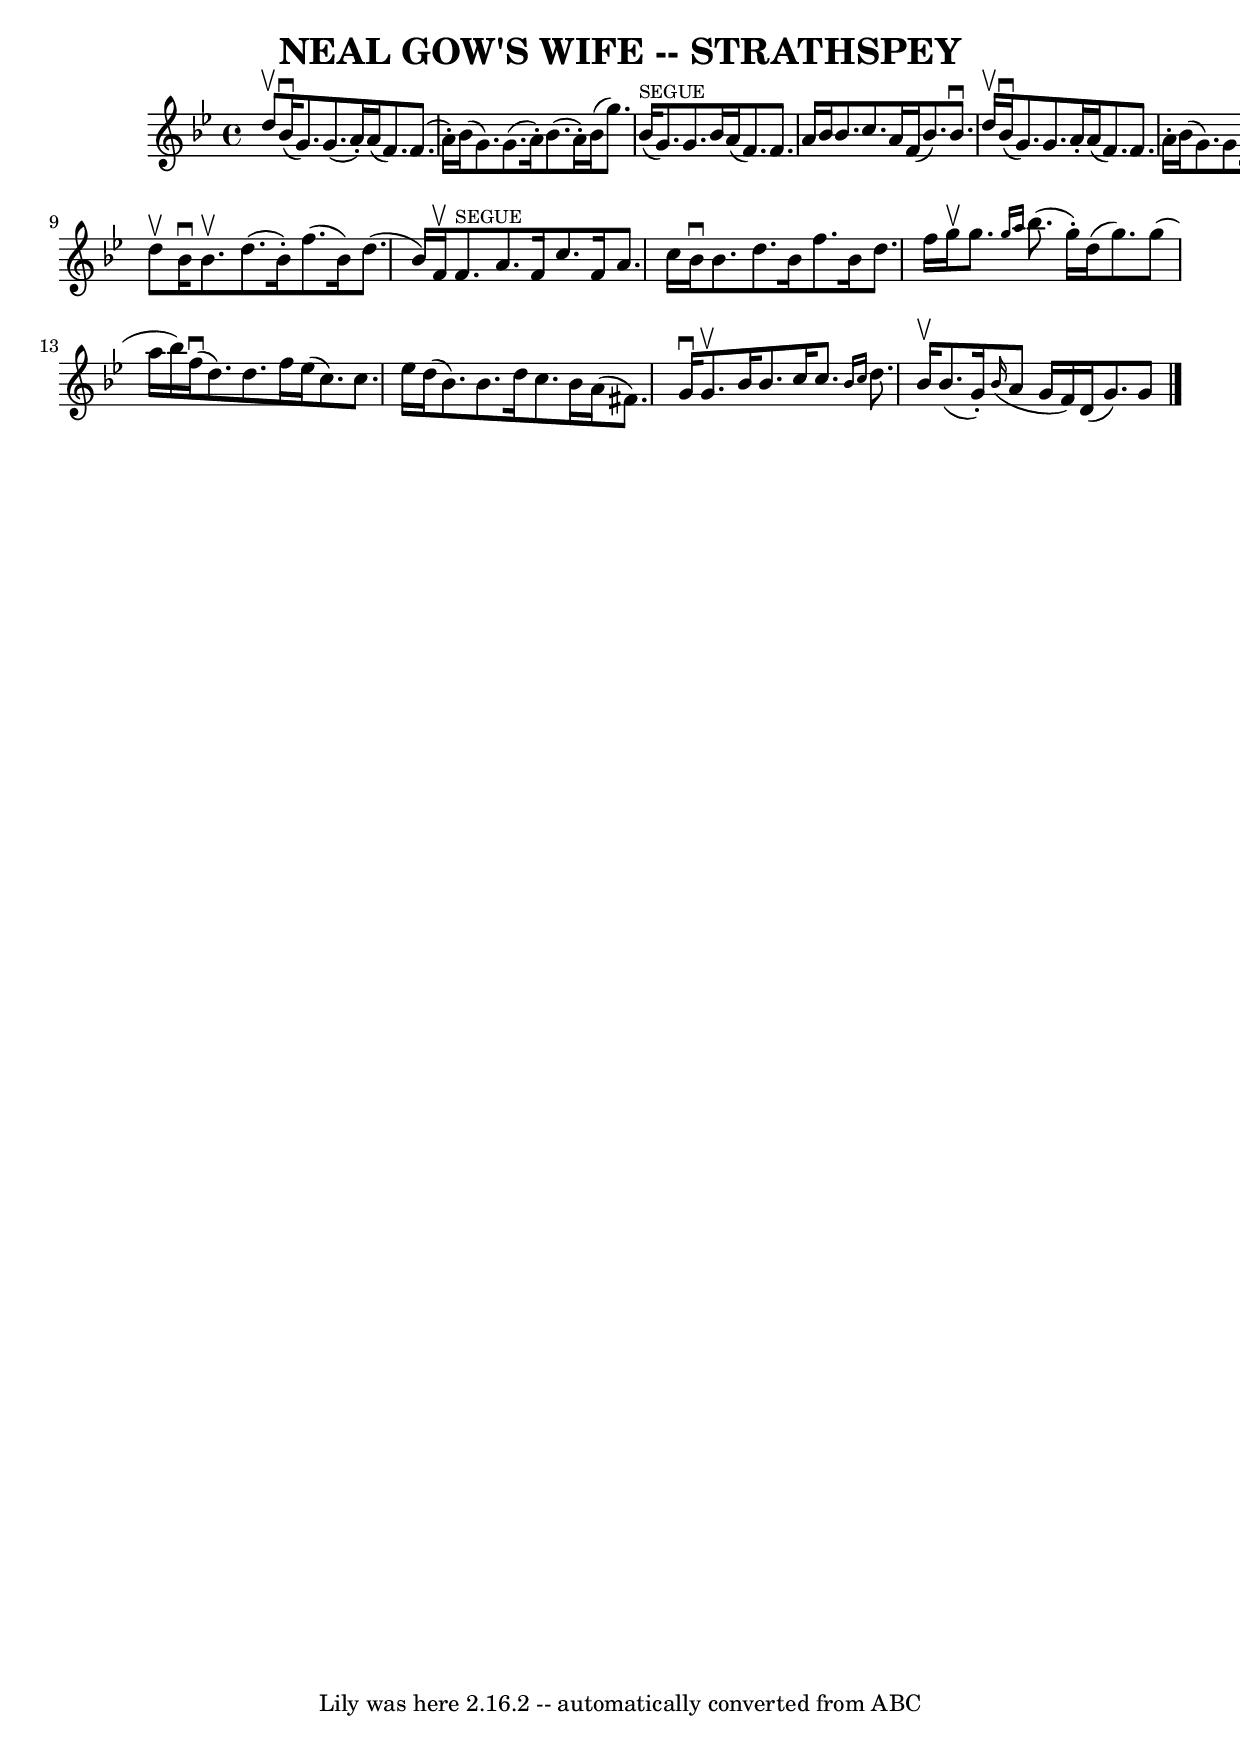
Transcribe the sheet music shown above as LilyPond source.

\version "2.16.2"
\include "Mammoth.ily"
\header {
	%% book = "Ryan's Mammoth Collection of Fiddle Tunes"
	crossRefNumber = "1"
	footnotes = ""
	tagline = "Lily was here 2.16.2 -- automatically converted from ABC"
	title = "NEAL GOW'S WIFE -- STRATHSPEY"
}
voicedefault =  {


 \override Staff.TimeSignature #'style = #'C
 \time 4/4 
\key g \minor d''8^\upbow       |
 bes'16 (^\downbow   
g'8.) g'8. (a'16 -.) a'16 (f'8.) f'8. (a'16 -.)   
|
 bes'16 (g'8.) g'8. (a'16 -.) bes'8. (a'16 -.)   
bes'16 (g''8.)       |
 bes'16^\segue(g'8.) g'8.    
bes'16 a'16 (f'8.) f'8. a'16    |
 bes'16 bes'8.    
c''8. a'16 f'16 (bes'8.) bes'8.^\downbow d''16^\upbow   
|
     |
 bes'16 (^\downbow g'8.) g'8. a'16 -. a'16 
(f'8.) f'8. a'16 -.   |
 bes'16 (g'8.) g'8. a'16 
-. bes'8. a'16 -. bes'16 (g''8.)       |
 bes'16 (g'8.  
-) g'8. bes'16 a'16 (f'8.) f'8. a'16    |
 bes'16    
bes'8. c''8. a'16 f'16 (bes'8.) bes'8    \bar "|." d''8 
^\upbow       |
 bes'16^\downbow bes'8.^\upbow d''8. (bes'16 
-.) f''8. (bes'16) d''8. (bes'16)   |
 f'16^\upbow   
f'8.^\segue a'8. f'16 c''8. f'16 a'8. c''16        |
  
 bes'16^\downbow bes'8. d''8. bes'16 f''8. bes'16 d''8.    
f''16    |
 g''16^\upbow g''8.  \grace { g''16 a''16  }   
bes''8. (g''16 -.) d''16 (g''8.) g''8 (a''16 bes''16)   
|
     |
 f''16 (^\downbow d''8.) d''8. f''16    
ees''16 (c''8.) c''8. ees''16    |
 d''16 (bes'8.)   
bes'8. d''16 c''8. bes'16 a'16 (fis'8.)       |
 g'16 
^\downbow g'8.^\upbow bes'16 bes'8. c''16 c''8.  \grace {    
bes'16 c''16  } d''8. bes'16^\upbow   |
 bes'8. (g'16 -.) 
  \grace { bes'16 (} a'8 g'16 f'16) d'16 (g'8.) g'8    
\bar "|."   
}

\score{
    <<

	\context Staff="default"
	{
	    \voicedefault 
	}

    >>
	\layout {
	}
	\midi {}
}
